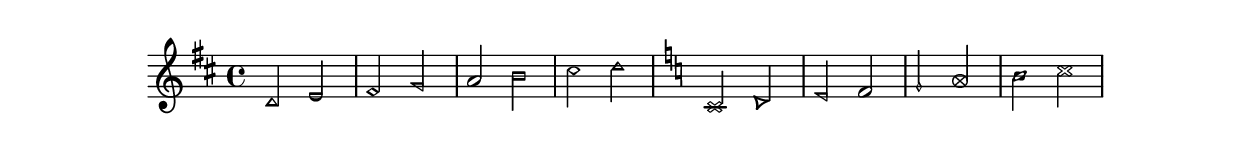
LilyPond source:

%% Do not edit this file; it is auto-generated from LSR http://lsr.dsi.unimi.it
%% This file is in the public domain.
\version "2.11.57"

\header {
  lsrtags = "pitches, editorial-annotations"

  doctitle = "Applying note head styles depending on the step of the scale"
  doctitlees = "Aplicar estilos de cabeza según la nota de la escala"
  texidoces = "
La propiedad @code{shapeNoteStyles} se puede usar para definir varios
estilos de cabezas de nota para cada grado de la escala (según esté
establecido por la armadura o por la propiedad \"tonic\"). Esta
propiedad requiere un conjunto de símbolos, que pueden ser puramente
arbitrarios (se permiten expresiones geométricas como @code{triangle},
triángulo, @code{cross}, aspas, y @code{xcircle}, círculo con aspas) o
basados en una antigua tradición americana de grabado (ciertos nombres
de nota latinos trambién se permiten).

Dicho esto, para imitar antiguos cancioneros americanos, existen
varios estilos predefinidos de cabezas de nota disponibles a través de
instrucciones de abreviatura como @code{\aikenHeads} o
@code{\sacredHarpHeads}.

Este ejemplo muestra distintas formas de obtener cabezas de notas con
forma, y muestra la capacidad de transportar una melodía sin perder la
correspondencia entre las funciones armónicas y los estilos de cabezas
de nota.

"

  texidoc = "
The @code{shapeNoteStyles} property can be used to define various note
head styles for each step of the scale (as set by the key signature or
the \"tonic\" property). This property requires a set of symbols, which
can be purely arbitrary (geometrical expressions such as
@code{triangle}, @code{cross}, and @code{xcircle} are allowed) or based
on old American engraving tradition (some latin note names are also
allowed).

That said, to imitate old American song books, there are several
predefined note head styles available through shortcut commands such as
@code{\\aikenHeads} or @code{\\sacredHarpHeads}.

This example shows different ways to obtain shape note heads, and
demonstrates the ability to transpose a melody without losing the
correspondence between harmonic functions and note head styles. 

"
  doctitle = "Applying note head styles depending on the step of the scale"
} % begin verbatim
fragment = {
  \key c \major
  c2 d
  e2 f
  g2 a
  b2 c
}

\score {
  \new Staff {
    \transpose c d 
    \relative c' {
      \set shapeNoteStyles = #'#(do re mi fa #f la ti)
      \fragment
    }
    
    \relative c' {
      \set shapeNoteStyles  = #'#(cross triangle fa #f mensural xcircle diamond)
      \fragment
    }
  }
}

